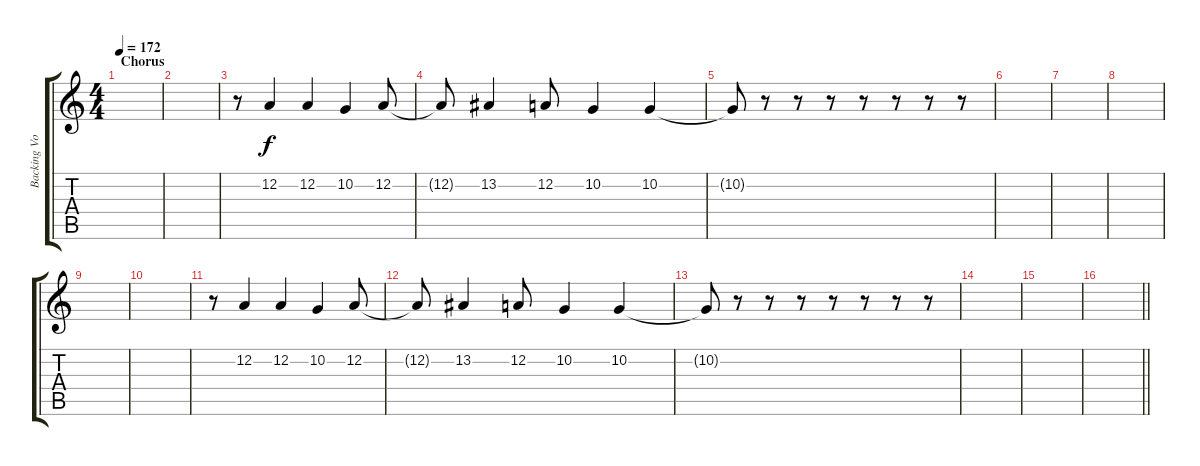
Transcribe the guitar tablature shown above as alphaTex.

\track ("Backing Vocals" "Backing Vo") {instrument bassoon}
\staff {score tabs}
\tuning (D4 A3 F3 C3 G2 D2) {hide}
\ts (4 4)
\section ("" "Chorus")
\tempo 172
\clef g2
\ks c
|
|
r.8 12.2.4 12.2.4 10.2.4 12.2.8 |
12.2{t}.8 13.2.4 12.2.8 10.2.4 10.2.4 |
10.2{t}.8 r.8 r.8 r.8 r.8 r.8 r.8 r.8 |
|
|
|
|
|
r.8 12.2.4 12.2.4 10.2.4 12.2.8 |
12.2{t}.8 13.2.4 12.2.8 10.2.4 10.2.4 |
10.2{t}.8 r.8 r.8 r.8 r.8 r.8 r.8 r.8 |
|
|
\barLineRight lightlight
